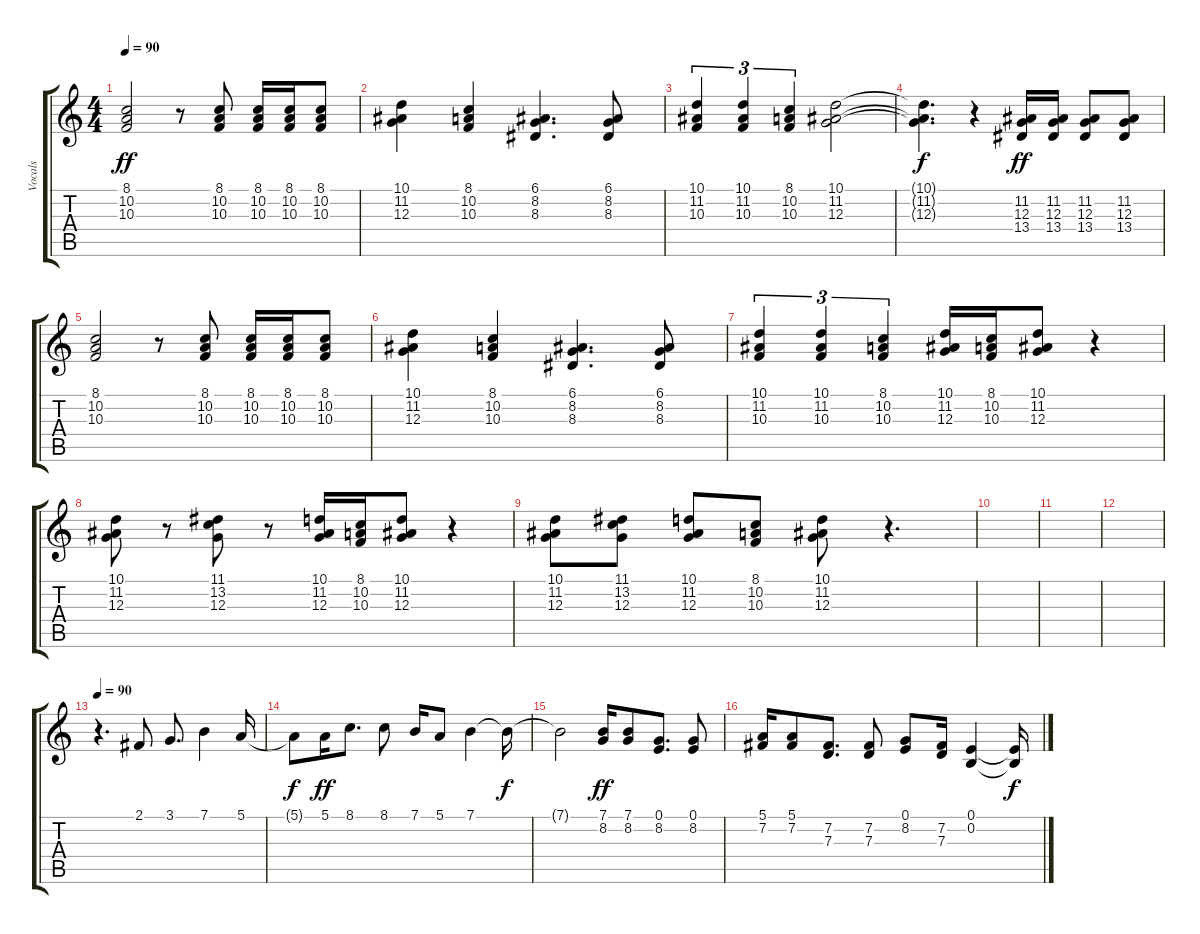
\track ("Vocals" "Vocals") {instrument lead3calliope}
\staff {score tabs}
\tuning (E4 B3 G3 D3 A2 E2) {hide}
\ts (4 4)
\tempo 90
\clef g2
\ks c
(8.1 10.2 10.3).2{dy ff} r.8 (8.1 10.2 10.3).8 (8.1 10.2 10.3).16 (8.1 10.2 10.3).16 (8.1 10.2 10.3).8 |
(10.1 11.2 12.3).4 (8.1 10.2 10.3).4 (6.1 8.2 8.3).4{d} (6.1 8.2 8.3).8 |
(10.1 11.2 10.3).4{tu (3 2)} (10.1 11.2 10.3).4{tu (3 2)} (8.1 10.2 10.3).4{tu (3 2)} (10.1 11.2 12.3).2 |
(10.1{t} 11.2{t} 12.3{t}).4{d dy f} r.4 (11.2 12.3 13.4).16{dy ff} (11.2 12.3 13.4).16 (11.2 12.3 13.4).8 (11.2 12.3 13.4).8 |
(8.1 10.2 10.3).2 r.8 (8.1 10.2 10.3).8 (8.1 10.2 10.3).16 (8.1 10.2 10.3).16 (8.1 10.2 10.3).8 |
(10.1 11.2 12.3).4 (8.1 10.2 10.3).4 (6.1 8.2 8.3).4{d} (6.1 8.2 8.3).8 |
(10.1 11.2 10.3).4{tu (3 2)} (10.1 11.2 10.3).4{tu (3 2)} (8.1 10.2 10.3).4{tu (3 2)} (10.1 11.2 12.3).16 (8.1 10.2 10.3).16 (10.1 11.2 12.3).8 r.4 |
(10.1 11.2 12.3).8 r.8 (11.1 13.2 12.3).8 r.8 (10.1 11.2 12.3).16 (8.1 10.2 10.3).16 (10.1 11.2 12.3).8 r.4 |
(10.1 11.2 12.3).8 (11.1 13.2 12.3).8 (10.1 11.2 12.3).8 (8.1 10.2 10.3).8 (10.1 11.2 12.3).8 r.4{d} |
|
|
|
\tempo 90
r.4{d} 2.1.8 3.1.8{d} 7.1.4 5.1.16 |
5.1{t}.8{dy f} 5.1.16{dy ff} 8.1.8{d} 8.1.8 7.1.16 5.1.8 7.1.4 7.1{t}.16{dy f} |
7.1{t}.2 (7.1 8.2).16{dy ff} (7.1 8.2).8 (0.1 8.2).8{d} (0.1 8.2).8 |
(5.1 7.2).16 (5.1 7.2).8 (7.2 7.3).8{d} (7.2 7.3).8 (0.1 8.2).8 (7.2 7.3).16 (0.1 0.2).4 (0.1{t} 0.2{t}).16{dy f}
